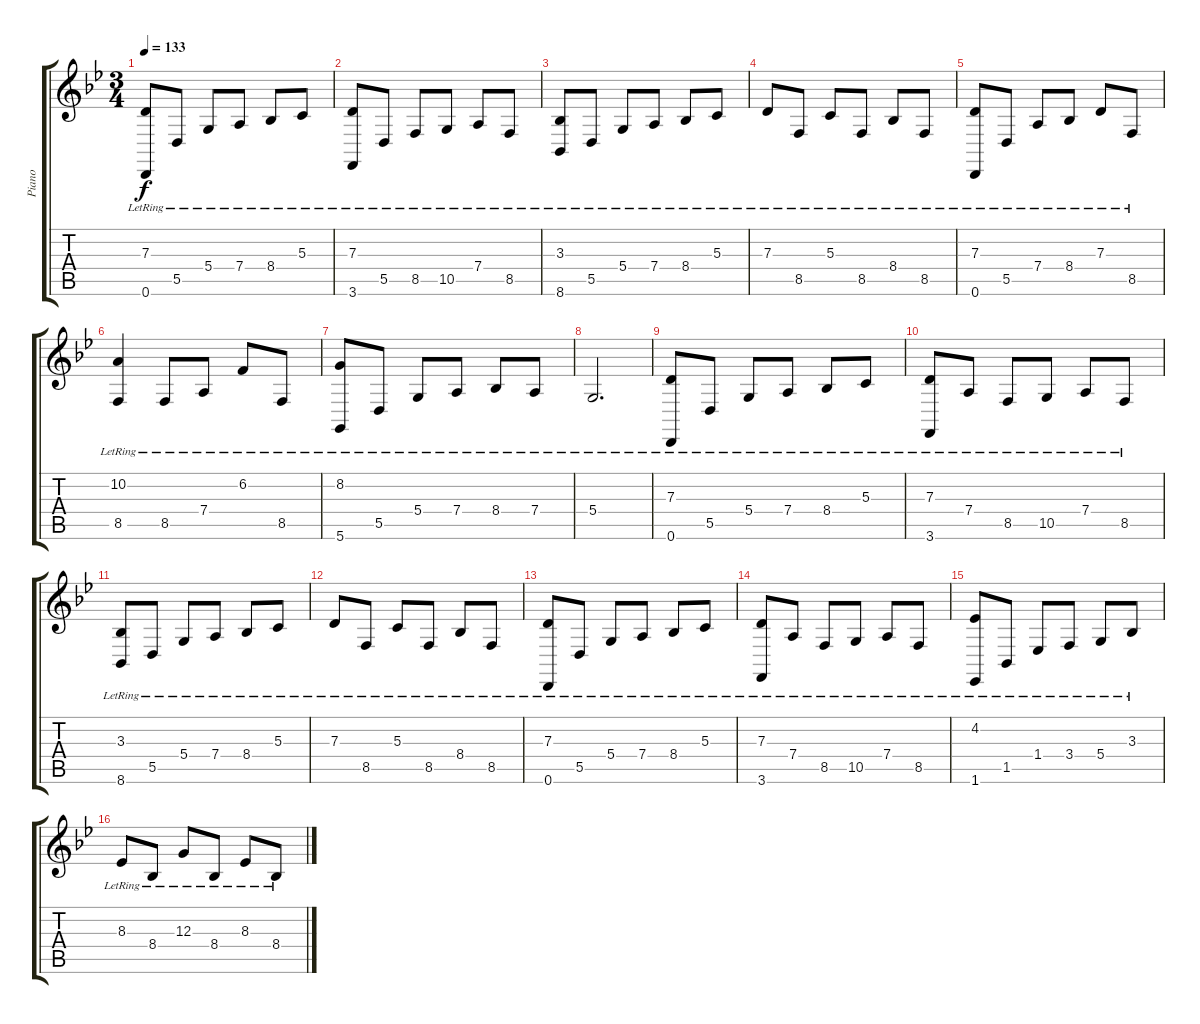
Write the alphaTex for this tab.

\track ("Piano" "Piano") {instrument acousticgrandpiano}
\staff {score tabs}
\tuning (E4 B3 G3 D3 A2 D2) {hide}
\ts (3 4)
\tempo 133
\clef g2
\ks gminor
(7.3{lr} 0.6{lr}).8{dy f} 5.5{lr}.8 5.4{lr}.8 7.4{lr}.8 8.4{lr}.8 5.3{lr}.8 |
(7.3{lr} 3.6{lr}).8 5.5{lr}.8 8.5{lr}.8 10.5{lr}.8 7.4{lr}.8 8.5{lr}.8 |
(3.3{lr} 8.6{lr}).8 5.5{lr}.8 5.4{lr}.8 7.4{lr}.8 8.4{lr}.8 5.3{lr}.8 |
7.3{lr}.8 8.5{lr}.8 5.3{lr}.8 8.5{lr}.8 8.4{lr}.8 8.5{lr}.8 |
(7.3{lr} 0.6{lr}).8 5.5{lr}.8 7.4{lr}.8 8.4{lr}.8 7.3{lr}.8 8.5{lr}.8 |
(10.2{lr} 8.5{lr}).4 8.5{lr}.8 7.4{lr}.8 6.2{lr}.8 8.5{lr}.8 |
(8.2{lr} 5.6{lr}).8 5.5{lr}.8 5.4{lr}.8 7.4{lr}.8 8.4{lr}.8 7.4{lr}.8 |
5.4{lr}.2{d} |
(7.3{lr} 0.6{lr}).8 5.5{lr}.8 5.4{lr}.8 7.4{lr}.8 8.4{lr}.8 5.3{lr}.8 |
(7.3{lr} 3.6{lr}).8 7.4{lr}.8 8.5{lr}.8 10.5{lr}.8 7.4{lr}.8 8.5{lr}.8 |
(3.3{lr} 8.6{lr}).8 5.5{lr}.8 5.4{lr}.8 7.4{lr}.8 8.4{lr}.8 5.3{lr}.8 |
7.3{lr}.8 8.5{lr}.8 5.3{lr}.8 8.5{lr}.8 8.4{lr}.8 8.5{lr}.8 |
(7.3{lr} 0.6{lr}).8 5.5{lr}.8 5.4{lr}.8 7.4{lr}.8 8.4{lr}.8 5.3{lr}.8 |
(7.3{lr} 3.6{lr}).8 7.4{lr}.8 8.5{lr}.8 10.5{lr}.8 7.4{lr}.8 8.5{lr}.8 |
(4.2{lr} 1.6{lr}).8 1.5{lr}.8 1.4{lr}.8 3.4{lr}.8 5.4{lr}.8 3.3{lr}.8 |
8.3{lr}.8 8.4{lr}.8 12.3{lr}.8 8.4{lr}.8 8.3{lr}.8 8.4{lr}.8
